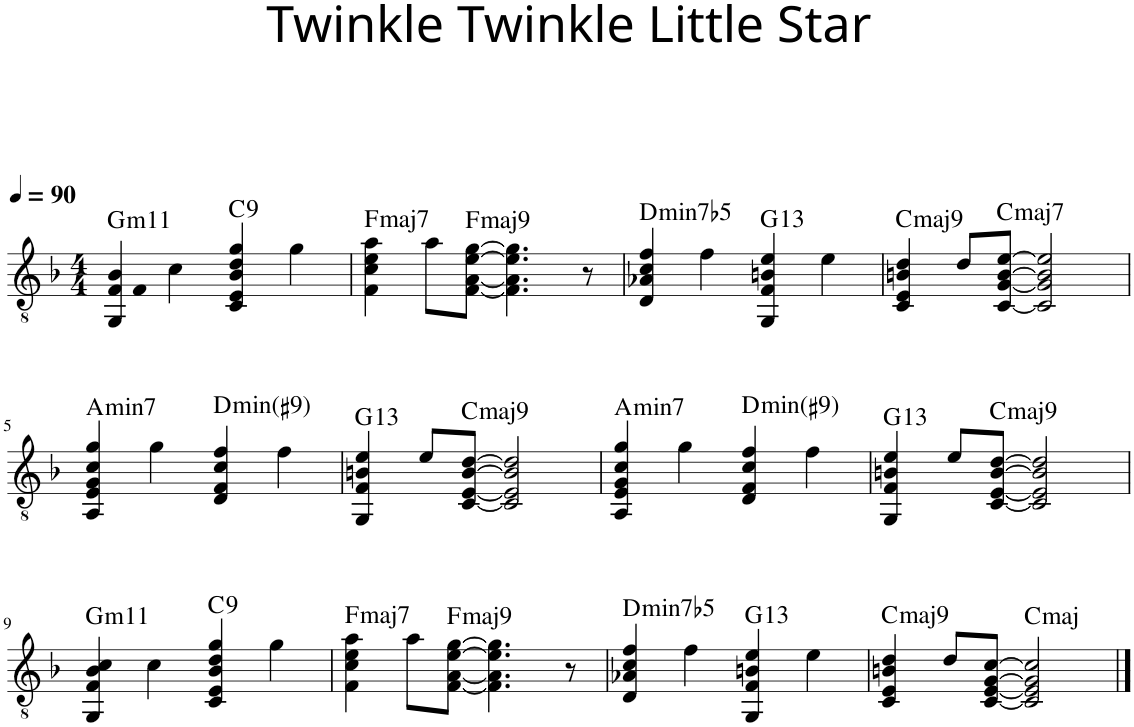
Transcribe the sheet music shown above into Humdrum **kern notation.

**kern	**harte
*part1	*part1
*staff1	*
*I"Classical Guitar	*
*I'Guit.	*
*clefGv2	*
*k[b-]	*
*M4/4	*
*MM90	*
=1	=1
!	!LO:H:kt=m11
4GG/ 4F/ 4B-/ 4c/	G:min9(11)
4c\	.
!	!LO:H:kt=9
4C/ 4E/ 4B-/ 4d/ 4g/	C:9
4g\	.
=2	=2
!	!LO:H:kt=maj7
4F\ 4c\ 4e\ 4a\	F:maj7
8a\L	.
!	!LO:H:kt=maj9
[8F\ [8A\ [8e\ [8g\J	F:maj9
4.F\] 4.A\] 4.e\] 4.g\]	.
8r	.
=3	=3
!	!LO:H:kt=min7b5
4D/ 4A-X/ 4c/ 4f/	D:hdim7
4f\	.
!	!LO:H:kt=13
4GG/ 4F/ 4Bn/ 4e/	G:9(11,13)
4e\	.
=4	=4
!	!LO:H:kt=maj9
4C/ 4E/ 4Bn/ 4d/	C:maj9
8d/L	.
!	!LO:H:kt=maj7
[8C/ [8G/ [8B/ [8e/J	C:maj7
2C/] 2G/] 2B/] 2e/]	.
!!LO:LB:g=z
=5	=5
!	!LO:H:kt=min7
4AA/ 4E/ 4G/ 4c/ 4g/	A:min7
4g\	.
!	!LO:H:kt=min
4D/ 4F/ 4c/ 4f/	D:min(#9)
4f\	.
=6	=6
!	!LO:H:kt=13
4GG/ 4F/ 4Bn/ 4e/	G:9(11,13)
8e/L	.
!	!LO:H:kt=maj9
[8C/ [8E/ [8B/ [8d/J	C:maj9
2C/] 2E/] 2B/] 2d/]	.
=7	=7
!	!LO:H:kt=min7
4AA/ 4E/ 4G/ 4c/ 4g/	A:min7
4g\	.
!	!LO:H:kt=min
4D/ 4F/ 4c/ 4f/	D:min(#9)
4f\	.
=8	=8
!	!LO:H:kt=13
4GG/ 4F/ 4Bn/ 4e/	G:9(11,13)
8e/L	.
!	!LO:H:kt=maj9
[8C/ [8E/ [8B/ [8d/J	C:maj9
2C/] 2E/] 2B/] 2d/]	.
!!LO:LB:g=z
=9	=9
!	!LO:H:kt=m11
4GG/ 4F/ 4B-/ 4c/	G:min9(11)
4c\	.
!	!LO:H:kt=9
4C/ 4E/ 4B-/ 4d/ 4g/	C:9
4g\	.
=10	=10
!	!LO:H:kt=maj7
4F\ 4c\ 4e\ 4a\	F:maj7
8a\L	.
!	!LO:H:kt=maj9
[8F\ [8A\ [8e\ [8g\J	F:maj9
4.F\] 4.A\] 4.e\] 4.g\]	.
8r	.
=11	=11
!	!LO:H:kt=min7b5
4D/ 4A-X/ 4c/ 4f/	D:hdim7
4f\	.
!	!LO:H:kt=13
4GG/ 4F/ 4Bn/ 4e/	G:9(11,13)
4e\	.
=12	=12
!	!LO:H:kt=maj9
4C/ 4E/ 4Bn/ 4d/	C:maj9
8d/L	.
[8C/ [8E/ [8G/ [8c/J	.
!	!LO:H:kt=maj
2C/] 2E/] 2G/] 2c/]	C:maj
==	==
*-	*-
